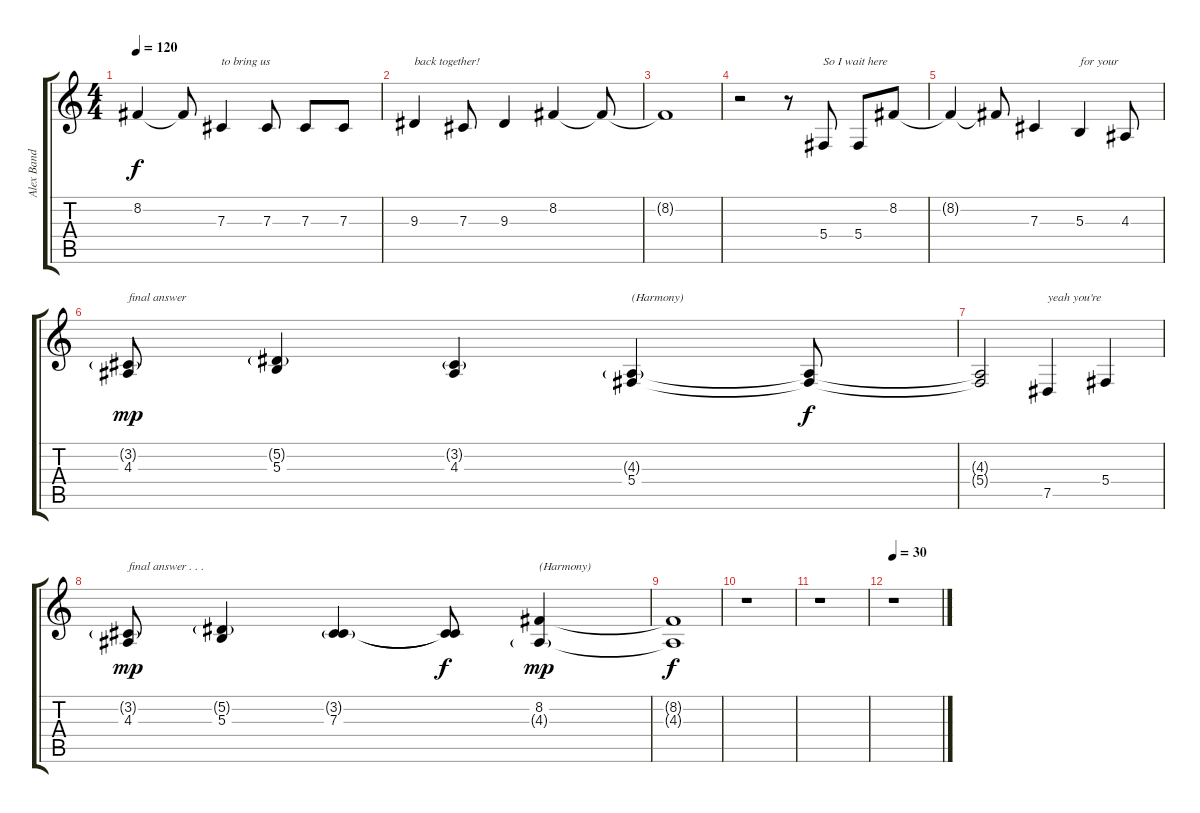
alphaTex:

\track ("Alex Band (Vocals and Harmonies)" "Alex Band ") {instrument clarinet}
\staff {score tabs}
\tuning (Eb4 Bb3 Gb3 Db3 Ab2 Eb2) {hide}
\ts (4 4)
\tempo 120
\clef g2
\ks c
8.2{t}.4{dy f} 8.2{t}.8 7.3.4{txt "to bring us"} 7.3.8 7.3.8 7.3.8 |
9.3.4{txt "back together!"} 7.3.8 9.3.4 8.2.4 8.2{t}.8 |
8.2{t}.1 |
r.2 r.8 5.4.8{txt "So I wait here"} 5.4.8 8.2.8 |
8.2{t}.4 8.2{t}.8 7.3.4 5.3.4{txt "for your"} 4.3.8 |
(3.2{g} 4.3).8{txt "final answer" dy mp} (5.2{g} 5.3).4 (3.2{g} 4.3).4 (4.3{g} 5.4).4{txt "(Harmony)"} (4.3{t} 5.4{t}).8{dy f} |
(4.3{t} 5.4{t}).2 7.5.4{txt "yeah you're"} 5.4.4 |
(3.2{g} 4.3).8{txt "final answer . . ." dy mp} (5.2{g} 5.3).4 (3.2{g} 7.3).4 (3.2{t} 7.3{t}).8{dy f} (8.2 4.3{g}).4{txt "(Harmony)" dy mp} |
(8.2{t} 4.3{t}).1{dy f} |
r.1 |
r.1 |
\tempo 30
r.1
